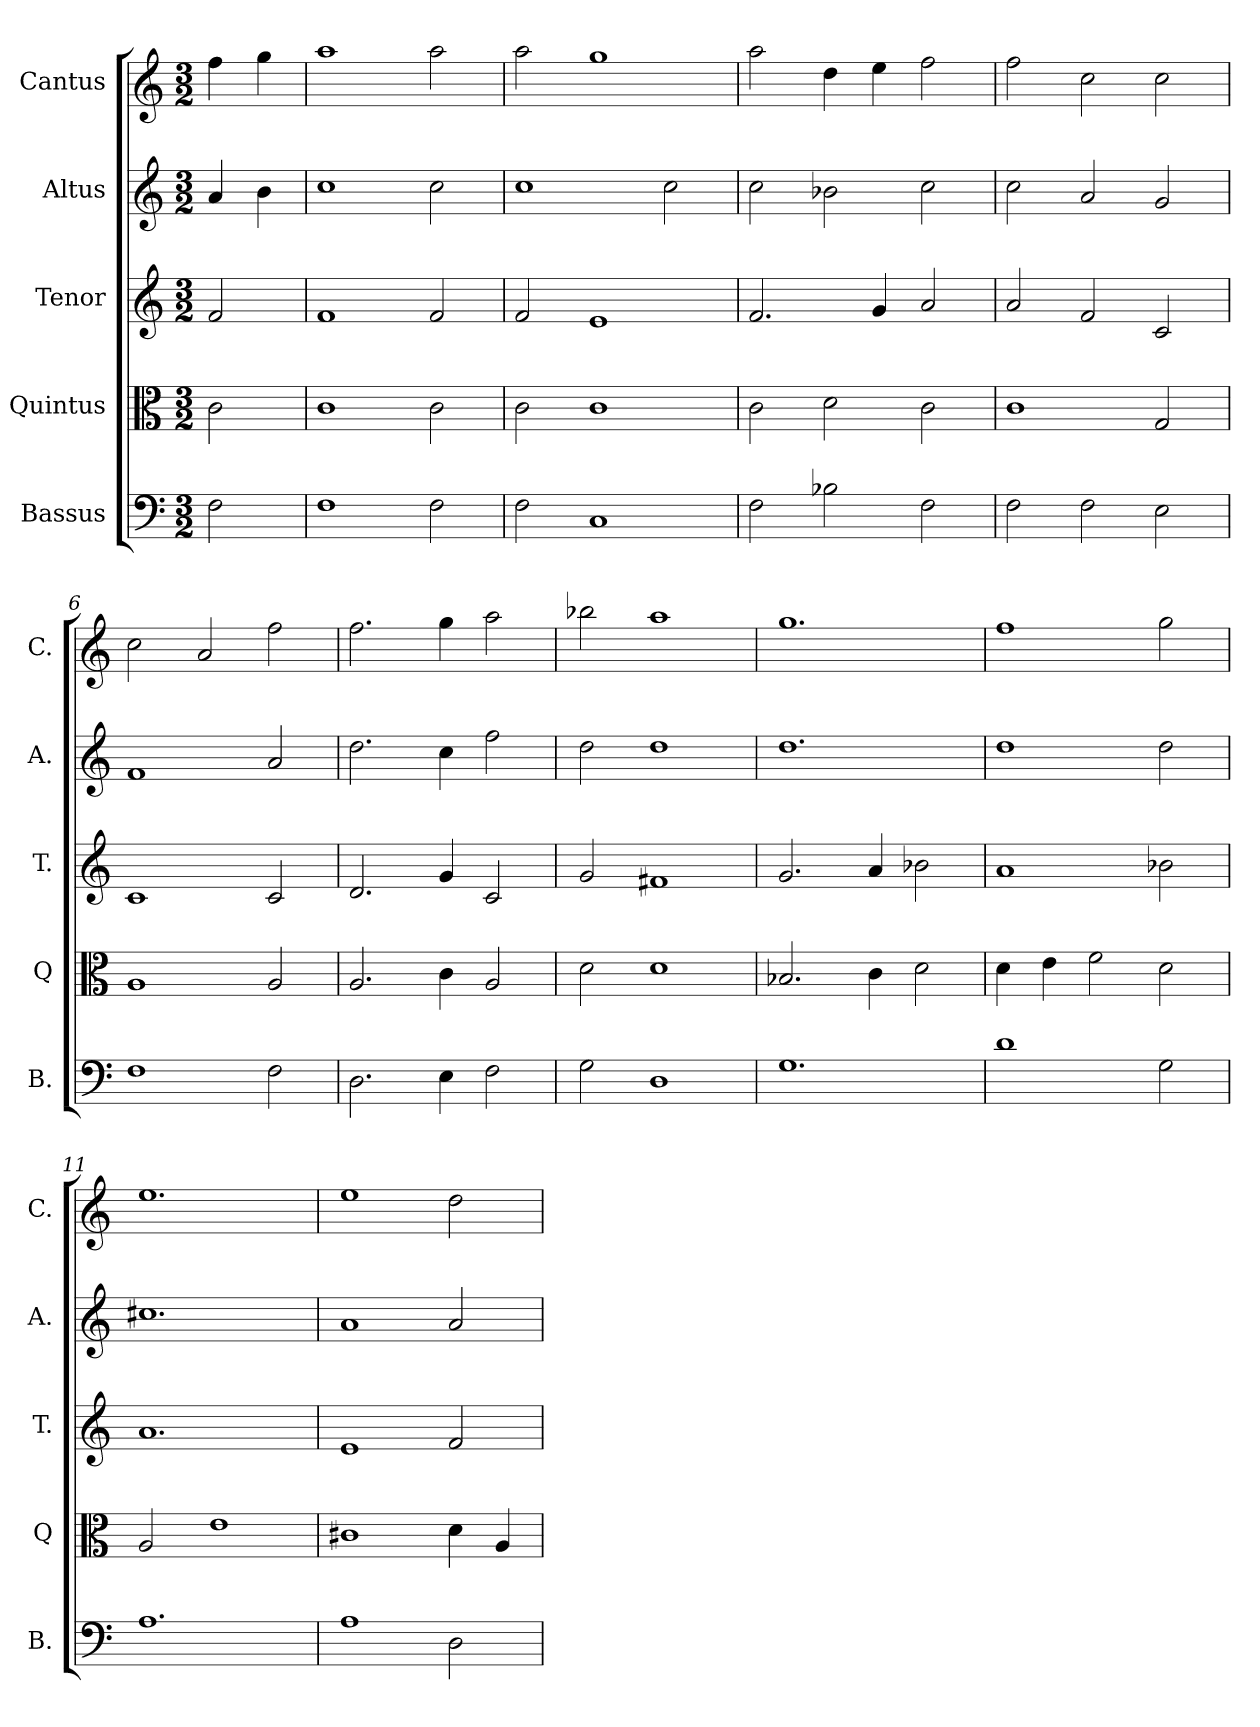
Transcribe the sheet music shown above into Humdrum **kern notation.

**kern	**kern	**kern	**kern	**kern
*part5	*part4	*part3	*part2	*part1
*staff5	*staff4	*staff3	*staff2	*staff1
*I"Bassus	*I"Quintus	*I"Tenor	*I"Altus	*I"Cantus
*I'B.	*I'Q	*I'T.	*I'A.	*I'C.
*clefF4	*clefC3	*clefG2	*clefG2	*clefG2
*k[]	*k[]	*k[]	*k[]	*k[]
*C:	*C:	*C:	*C:	*C:
*M3/2	*M3/2	*M3/2	*M3/2	*M3/2
=1	=1	=1	=1	=1
2F\	2c\	2f/	4a/	4ff\
.	.	.	4b\	4gg\
=2	=2	=2	=2	=2
1F\	1c\	1f/	1cc\	1aa\
2F\	2c\	2f/	2cc\	2aa\
=3	=3	=3	=3	=3
2F\	2c\	2f/	1cc\	2aa\
1C/	1c\	1e/	.	1gg\
.	.	.	2cc\	.
=4	=4	=4	=4	=4
2F\	2c\	2.f/	2cc\	2aa\
2B-X\	2d\	.	2b-X\	4dd\
.	.	4g/	.	4ee\
2F\	2c\	2a/	2cc\	2ff\
=5	=5	=5	=5	=5
2F\	1c\	2a/	2cc\	2ff\
2F\	.	2f/	2a/	2cc\
2E\	2G/	2c/	2g/	2cc\
=6	=6	=6	=6	=6
1F\	1A/	1c/	1f/	2cc\
.	.	.	.	2a/
2F\	2A/	2c/	2a/	2ff\
!!LO:LB:g=z
=7	=7	=7	=7	=7
2.D\	2.A/	2.d/	2.dd\	2.ff\
4E\	4c\	4g/	4cc\	4gg\
2F\	2A/	2c/	2ff\	2aa\
=8	=8	=8	=8	=8
2G\	2d\	2g/	2dd\	2bb-X\
1D\	1d\	1f#X/	1dd\	1aa\
=9	=9	=9	=9	=9
1.G\	2.B-X/	2.g/	1.dd\	1.gg\
.	4c\	4a/	.	.
.	2d\	2b-X\	.	.
=10	=10	=10	=10	=10
1d\	4d\	1a/	1dd\	1ff\
.	4e\	.	.	.
.	2f\	.	.	.
2G\	2d\	2b-X\	2dd\	2gg\
=11	=11	=11	=11	=11
1.A\	2A/	1.a/	1.cc#X\	1.ee\
.	1e\	.	.	.
=12	=12	=12	=12	=12
1A\	1c#X\	1e/	1a/	1ee\
2D\	4d\	2f/	2a/	2dd\
.	4A/	.	.	.
=	=	=	=	=
*-	*-	*-	*-	*-
